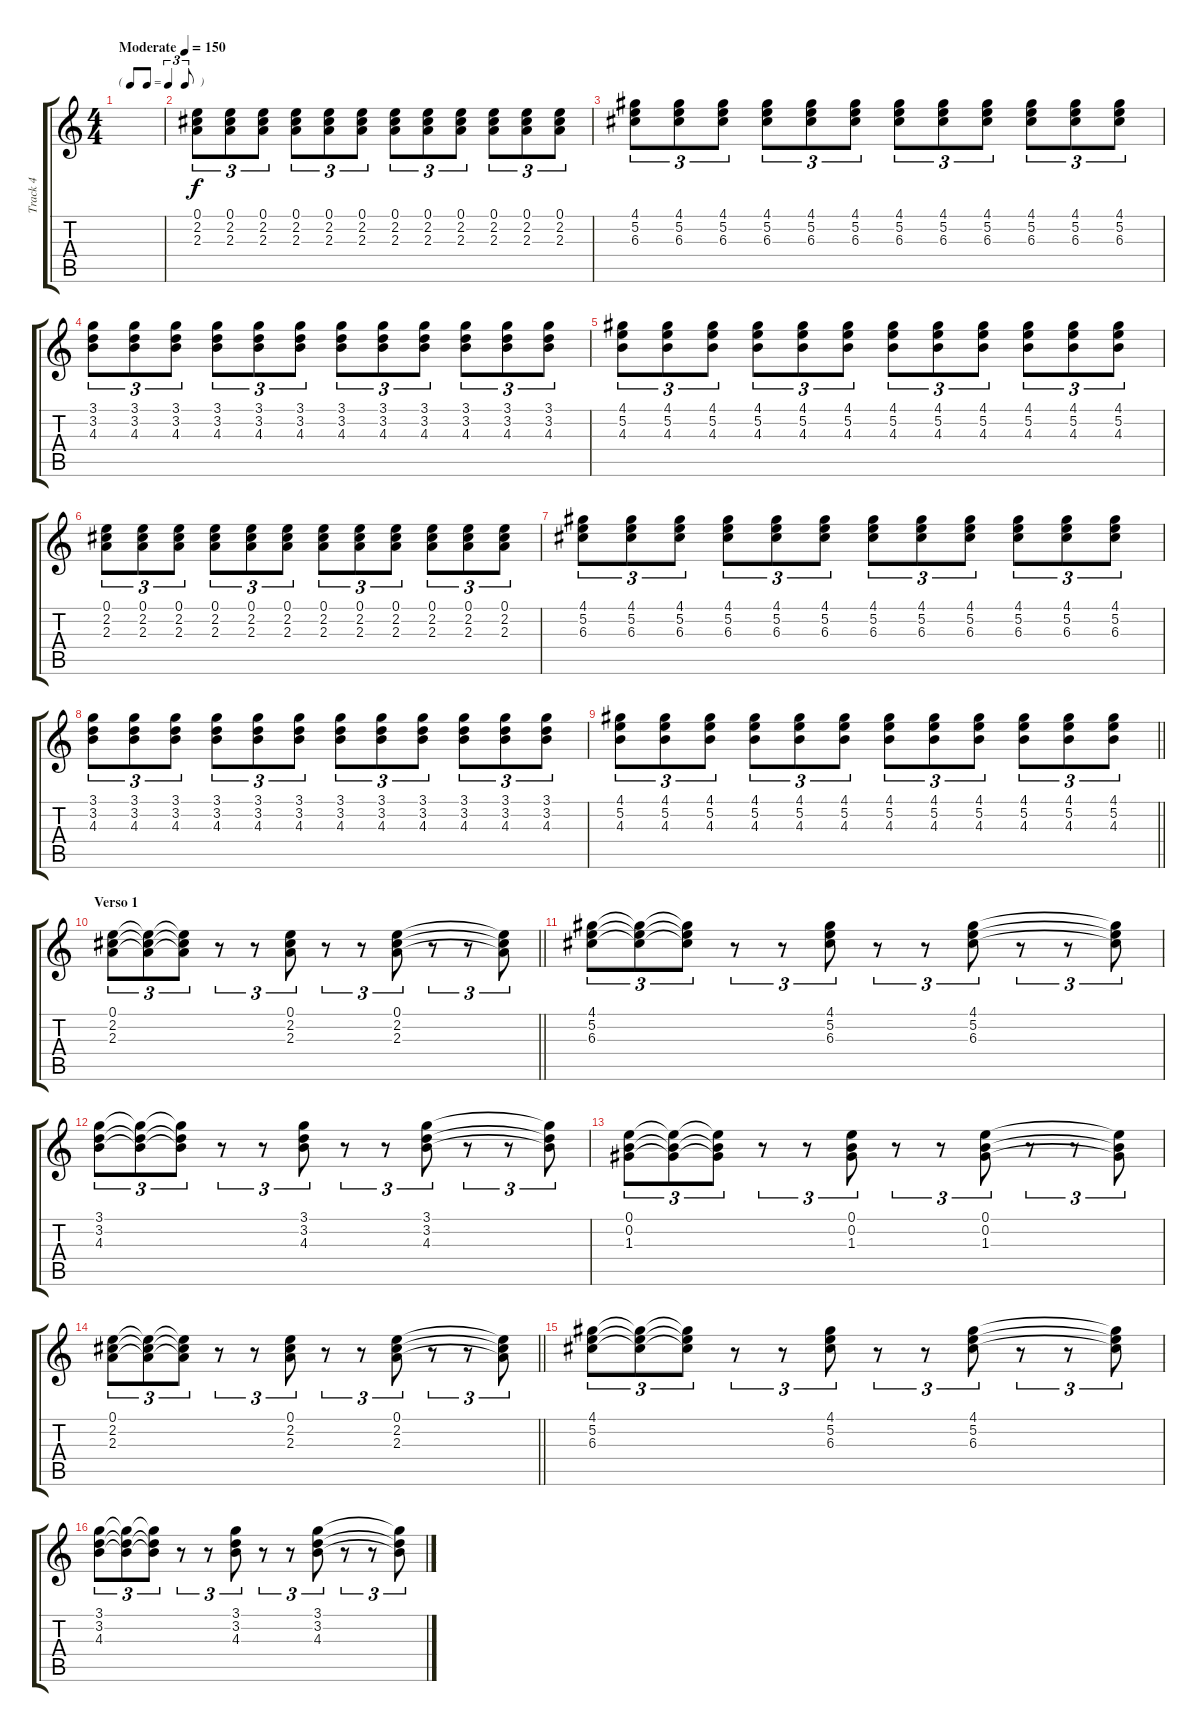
\track ("Track 4" "Track 4") {instrument acousticguitarsteel}
\staff {score tabs}
\tuning (E4 B3 G3 D3 A2 E2) {hide}
\ts (4 4)
\tf triplet8th
\tempo (150 "Moderate")
\clef g2
\ks c
|
(0.1 2.2 2.3).8{tu (3 2)} (0.1 2.2 2.3).8{tu (3 2)} (0.1 2.2 2.3).8{tu (3 2)} (0.1 2.2 2.3).8{tu (3 2)} (0.1 2.2 2.3).8{tu (3 2)} (0.1 2.2 2.3).8{tu (3 2)} (0.1 2.2 2.3).8{tu (3 2)} (0.1 2.2 2.3).8{tu (3 2)} (0.1 2.2 2.3).8{tu (3 2)} (0.1 2.2 2.3).8{tu (3 2)} (0.1 2.2 2.3).8{tu (3 2)} (0.1 2.2 2.3).8{tu (3 2)} |
(4.1 5.2 6.3).8{tu (3 2)} (4.1 5.2 6.3).8{tu (3 2)} (4.1 5.2 6.3).8{tu (3 2)} (4.1 5.2 6.3).8{tu (3 2)} (4.1 5.2 6.3).8{tu (3 2)} (4.1 5.2 6.3).8{tu (3 2)} (4.1 5.2 6.3).8{tu (3 2)} (4.1 5.2 6.3).8{tu (3 2)} (4.1 5.2 6.3).8{tu (3 2)} (4.1 5.2 6.3).8{tu (3 2)} (4.1 5.2 6.3).8{tu (3 2)} (4.1 5.2 6.3).8{tu (3 2)} |
(3.1 3.2 4.3).8{tu (3 2)} (3.1 3.2 4.3).8{tu (3 2)} (3.1 3.2 4.3).8{tu (3 2)} (3.1 3.2 4.3).8{tu (3 2)} (3.1 3.2 4.3).8{tu (3 2)} (3.1 3.2 4.3).8{tu (3 2)} (3.1 3.2 4.3).8{tu (3 2)} (3.1 3.2 4.3).8{tu (3 2)} (3.1 3.2 4.3).8{tu (3 2)} (3.1 3.2 4.3).8{tu (3 2)} (3.1 3.2 4.3).8{tu (3 2)} (3.1 3.2 4.3).8{tu (3 2)} |
(4.1 5.2 4.3).8{tu (3 2)} (4.1 5.2 4.3).8{tu (3 2)} (4.1 5.2 4.3).8{tu (3 2)} (4.1 5.2 4.3).8{tu (3 2)} (4.1 5.2 4.3).8{tu (3 2)} (4.1 5.2 4.3).8{tu (3 2)} (4.1 5.2 4.3).8{tu (3 2)} (4.1 5.2 4.3).8{tu (3 2)} (4.1 5.2 4.3).8{tu (3 2)} (4.1 5.2 4.3).8{tu (3 2)} (4.1 5.2 4.3).8{tu (3 2)} (4.1 5.2 4.3).8{tu (3 2)} |
(0.1 2.2 2.3).8{tu (3 2)} (0.1 2.2 2.3).8{tu (3 2)} (0.1 2.2 2.3).8{tu (3 2)} (0.1 2.2 2.3).8{tu (3 2)} (0.1 2.2 2.3).8{tu (3 2)} (0.1 2.2 2.3).8{tu (3 2)} (0.1 2.2 2.3).8{tu (3 2)} (0.1 2.2 2.3).8{tu (3 2)} (0.1 2.2 2.3).8{tu (3 2)} (0.1 2.2 2.3).8{tu (3 2)} (0.1 2.2 2.3).8{tu (3 2)} (0.1 2.2 2.3).8{tu (3 2)} |
(4.1 5.2 6.3).8{tu (3 2)} (4.1 5.2 6.3).8{tu (3 2)} (4.1 5.2 6.3).8{tu (3 2)} (4.1 5.2 6.3).8{tu (3 2)} (4.1 5.2 6.3).8{tu (3 2)} (4.1 5.2 6.3).8{tu (3 2)} (4.1 5.2 6.3).8{tu (3 2)} (4.1 5.2 6.3).8{tu (3 2)} (4.1 5.2 6.3).8{tu (3 2)} (4.1 5.2 6.3).8{tu (3 2)} (4.1 5.2 6.3).8{tu (3 2)} (4.1 5.2 6.3).8{tu (3 2)} |
(3.1 3.2 4.3).8{tu (3 2)} (3.1 3.2 4.3).8{tu (3 2)} (3.1 3.2 4.3).8{tu (3 2)} (3.1 3.2 4.3).8{tu (3 2)} (3.1 3.2 4.3).8{tu (3 2)} (3.1 3.2 4.3).8{tu (3 2)} (3.1 3.2 4.3).8{tu (3 2)} (3.1 3.2 4.3).8{tu (3 2)} (3.1 3.2 4.3).8{tu (3 2)} (3.1 3.2 4.3).8{tu (3 2)} (3.1 3.2 4.3).8{tu (3 2)} (3.1 3.2 4.3).8{tu (3 2)} |
\barLineRight lightlight
(4.1 5.2 4.3).8{tu (3 2)} (4.1 5.2 4.3).8{tu (3 2)} (4.1 5.2 4.3).8{tu (3 2)} (4.1 5.2 4.3).8{tu (3 2)} (4.1 5.2 4.3).8{tu (3 2)} (4.1 5.2 4.3).8{tu (3 2)} (4.1 5.2 4.3).8{tu (3 2)} (4.1 5.2 4.3).8{tu (3 2)} (4.1 5.2 4.3).8{tu (3 2)} (4.1 5.2 4.3).8{tu (3 2)} (4.1 5.2 4.3).8{tu (3 2)} (4.1 5.2 4.3).8{tu (3 2)} |
\section ("" "Verso 1")
\barLineRight lightlight
(0.1 2.2 2.3).8{tu (3 2) instrument electricguitarmuted} (0.1{t} 2.2{t} 2.3{t}).8{tu (3 2)} (0.1{t} 2.2{t} 2.3{t}).8{tu (3 2)} r.8{tu (3 2)} r.8{tu (3 2)} (0.1 2.2 2.3).8{tu (3 2)} r.8{tu (3 2)} r.8{tu (3 2)} (0.1 2.2 2.3).8{tu (3 2)} r.8{tu (3 2)} r.8{tu (3 2)} (0.1{t} 2.2{t} 2.3{t}).8{tu (3 2)} |
(4.1 5.2 6.3).8{tu (3 2)} (4.1{t} 5.2{t} 6.3{t}).8{tu (3 2)} (4.1{t} 5.2{t} 6.3{t}).8{tu (3 2)} r.8{tu (3 2)} r.8{tu (3 2)} (4.1 5.2 6.3).8{tu (3 2)} r.8{tu (3 2)} r.8{tu (3 2)} (4.1 5.2 6.3).8{tu (3 2)} r.8{tu (3 2)} r.8{tu (3 2)} (4.1{t} 5.2{t} 6.3{t}).8{tu (3 2)} |
(3.1 3.2 4.3).8{tu (3 2)} (3.1{t} 3.2{t} 4.3{t}).8{tu (3 2)} (3.1{t} 3.2{t} 4.3{t}).8{tu (3 2)} r.8{tu (3 2)} r.8{tu (3 2)} (3.1 3.2 4.3).8{tu (3 2)} r.8{tu (3 2)} r.8{tu (3 2)} (3.1 3.2 4.3).8{tu (3 2)} r.8{tu (3 2)} r.8{tu (3 2)} (3.1{t} 3.2{t} 4.3{t}).8{tu (3 2)} |
(0.1 0.2 1.3).8{tu (3 2)} (0.1{t} 0.2{t} 1.3{t}).8{tu (3 2)} (0.1{t} 0.2{t} 1.3{t}).8{tu (3 2)} r.8{tu (3 2)} r.8{tu (3 2)} (0.1 0.2 1.3).8{tu (3 2)} r.8{tu (3 2)} r.8{tu (3 2)} (0.1 0.2 1.3).8{tu (3 2)} r.8{tu (3 2)} r.8{tu (3 2)} (0.1{t} 0.2{t} 1.3{t}).8{tu (3 2)} |
\barLineRight lightlight
(0.1 2.2 2.3).8{tu (3 2)} (0.1{t} 2.2{t} 2.3{t}).8{tu (3 2)} (0.1{t} 2.2{t} 2.3{t}).8{tu (3 2)} r.8{tu (3 2)} r.8{tu (3 2)} (0.1 2.2 2.3).8{tu (3 2)} r.8{tu (3 2)} r.8{tu (3 2)} (0.1 2.2 2.3).8{tu (3 2)} r.8{tu (3 2)} r.8{tu (3 2)} (0.1{t} 2.2{t} 2.3{t}).8{tu (3 2)} |
(4.1 5.2 6.3).8{tu (3 2)} (4.1{t} 5.2{t} 6.3{t}).8{tu (3 2)} (4.1{t} 5.2{t} 6.3{t}).8{tu (3 2)} r.8{tu (3 2)} r.8{tu (3 2)} (4.1 5.2 6.3).8{tu (3 2)} r.8{tu (3 2)} r.8{tu (3 2)} (4.1 5.2 6.3).8{tu (3 2)} r.8{tu (3 2)} r.8{tu (3 2)} (4.1{t} 5.2{t} 6.3{t}).8{tu (3 2)} |
(3.1 3.2 4.3).8{tu (3 2)} (3.1{t} 3.2{t} 4.3{t}).8{tu (3 2)} (3.1{t} 3.2{t} 4.3{t}).8{tu (3 2)} r.8{tu (3 2)} r.8{tu (3 2)} (3.1 3.2 4.3).8{tu (3 2)} r.8{tu (3 2)} r.8{tu (3 2)} (3.1 3.2 4.3).8{tu (3 2)} r.8{tu (3 2)} r.8{tu (3 2)} (3.1{t} 3.2{t} 4.3{t}).8{tu (3 2)}
